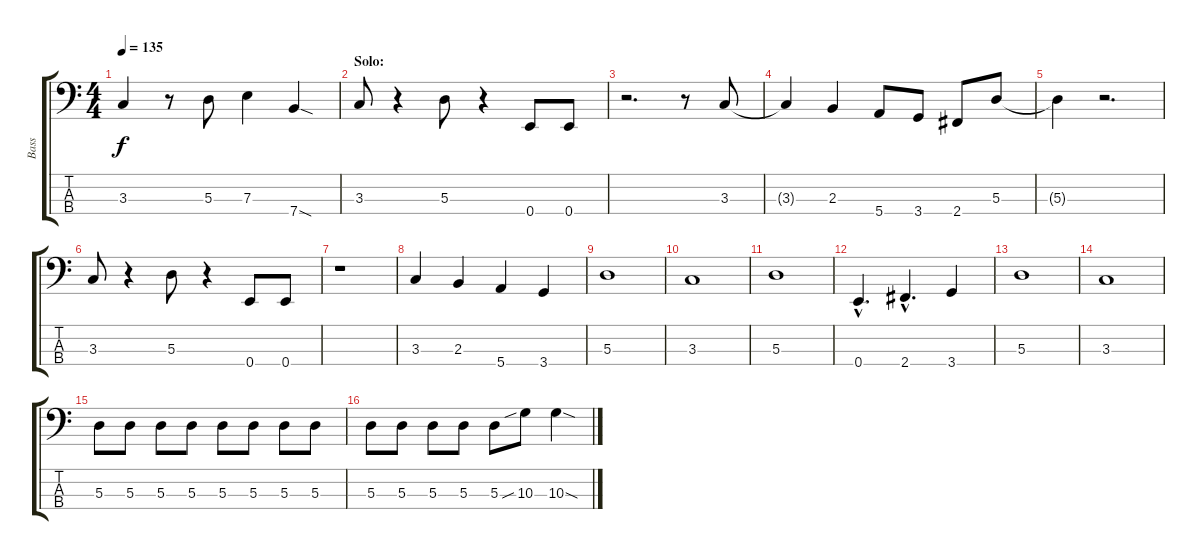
\track ("Bass" "Bass") {instrument electricbassfinger}
\staff {score tabs}
\tuning (G2 D2 A1 E1) {hide}
\ts (4 4)
\tempo 135
\clef f4
\ks c
3.3.4{dy f} r.8 5.3.8 7.3.4 7.4{sod}.4 |
\section ("" "Solo:")
3.3.8 r.4 5.3.8 r.4 0.4.8 0.4.8 |
r.2{d} r.8 3.3.8 |
3.3{t}.4 2.3.4 5.4.8 3.4.8 2.4.8 5.3.8 |
5.3{t}.4 r.2{d} |
3.3.8 r.4 5.3.8 r.4 0.4.8 0.4.8 |
r.1 |
3.3.4 2.3.4 5.4.4 3.4.4 |
5.3.1 |
3.3.1 |
5.3.1 |
0.4{hac}.4{d} 2.4{hac}.4{d} 3.4.4 |
5.3.1 |
3.3.1 |
5.3.8 5.3.8 5.3.8 5.3.8 5.3.8 5.3.8 5.3.8 5.3.8 |
5.3.8 5.3.8 5.3.8 5.3.8 5.3.8 10.3{sib}.8 10.3{sod}.4
